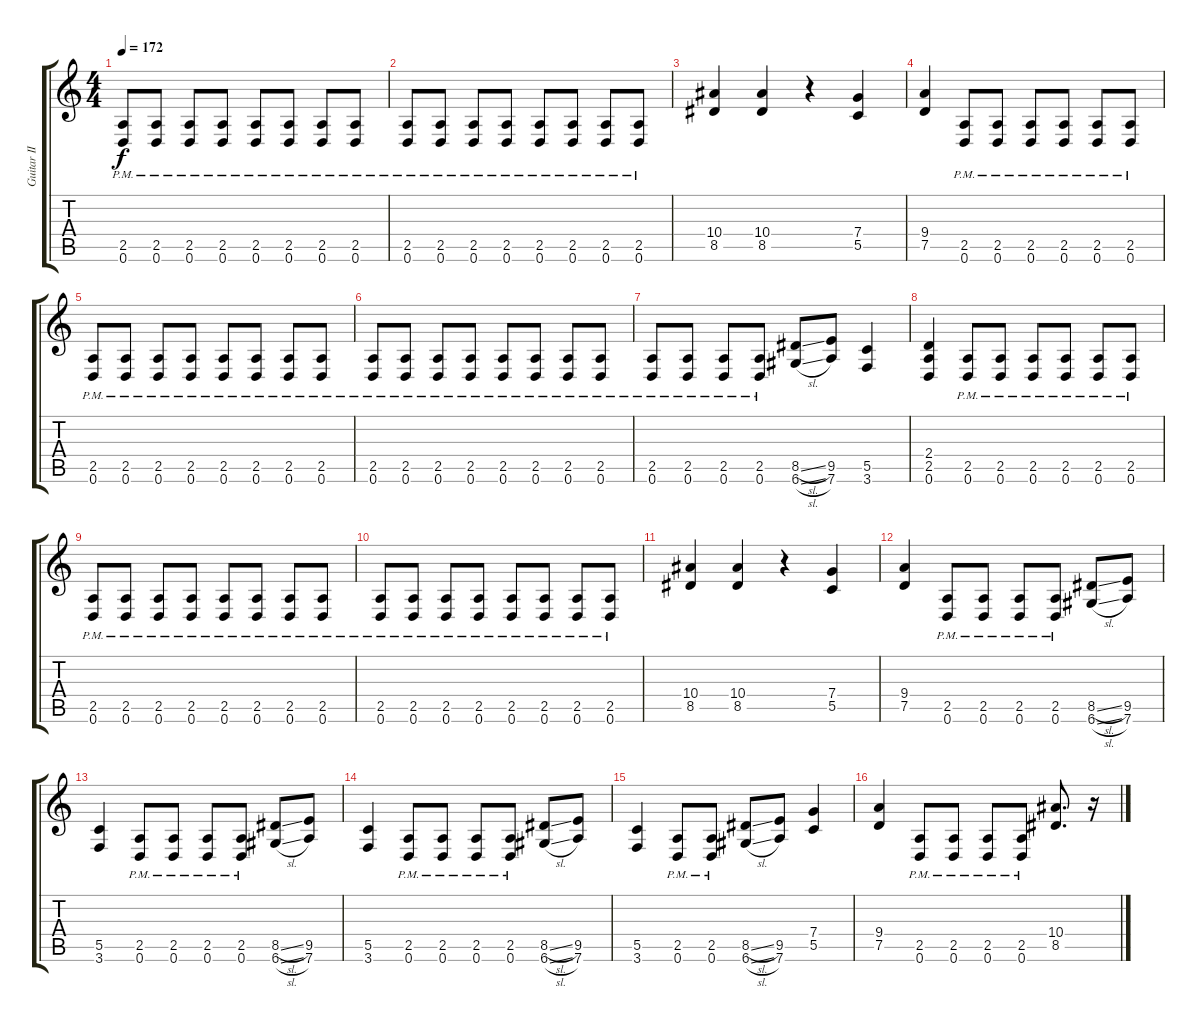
\track ("Guitar II" "Guitar II") {instrument distortionguitar}
\staff {score tabs}
\tuning (D4 A3 F3 C3 G2 D2) {hide}
\ts (4 4)
\tempo 172
\clef g2
\ks c
(2.5{pm} 0.6{pm}).8{dy f} (2.5{pm} 0.6{pm}).8 (2.5{pm} 0.6{pm}).8 (2.5{pm} 0.6{pm}).8 (2.5{pm} 0.6{pm}).8 (2.5{pm} 0.6{pm}).8 (2.5{pm} 0.6{pm}).8 (2.5{pm} 0.6{pm}).8 |
(2.5{pm} 0.6{pm}).8 (2.5{pm} 0.6{pm}).8 (2.5{pm} 0.6{pm}).8 (2.5{pm} 0.6{pm}).8 (2.5{pm} 0.6{pm}).8 (2.5{pm} 0.6{pm}).8 (2.5{pm} 0.6{pm}).8 (2.5{pm} 0.6{pm}).8 |
(10.4 8.5).4 (10.4 8.5).4 r.4 (7.4 5.5).4 |
(9.4 7.5).4 (2.5{pm} 0.6{pm}).8 (2.5{pm} 0.6{pm}).8 (2.5{pm} 0.6{pm}).8 (2.5{pm} 0.6{pm}).8 (2.5{pm} 0.6{pm}).8 (2.5{pm} 0.6{pm}).8 |
(2.5{pm} 0.6{pm}).8 (2.5{pm} 0.6{pm}).8 (2.5{pm} 0.6{pm}).8 (2.5{pm} 0.6{pm}).8 (2.5{pm} 0.6{pm}).8 (2.5{pm} 0.6{pm}).8 (2.5{pm} 0.6{pm}).8 (2.5{pm} 0.6{pm}).8 |
(2.5{pm} 0.6{pm}).8 (2.5{pm} 0.6{pm}).8 (2.5{pm} 0.6{pm}).8 (2.5{pm} 0.6{pm}).8 (2.5{pm} 0.6{pm}).8 (2.5{pm} 0.6{pm}).8 (2.5{pm} 0.6{pm}).8 (2.5{pm} 0.6{pm}).8 |
(2.5{pm} 0.6{pm}).8 (2.5{pm} 0.6{pm}).8 (2.5{pm} 0.6{pm}).8 (2.5{pm} 0.6{pm}).8 (8.5{sl} 6.6{sl}).8 (9.5 7.6).8 (5.5 3.6).4 |
(2.4 2.5 0.6).4 (2.5{pm} 0.6{pm}).8 (2.5{pm} 0.6{pm}).8 (2.5{pm} 0.6{pm}).8 (2.5{pm} 0.6{pm}).8 (2.5{pm} 0.6{pm}).8 (2.5{pm} 0.6{pm}).8 |
(2.5{pm} 0.6{pm}).8 (2.5{pm} 0.6{pm}).8 (2.5{pm} 0.6{pm}).8 (2.5{pm} 0.6{pm}).8 (2.5{pm} 0.6{pm}).8 (2.5{pm} 0.6{pm}).8 (2.5{pm} 0.6{pm}).8 (2.5{pm} 0.6{pm}).8 |
(2.5{pm} 0.6{pm}).8 (2.5{pm} 0.6{pm}).8 (2.5{pm} 0.6{pm}).8 (2.5{pm} 0.6{pm}).8 (2.5{pm} 0.6{pm}).8 (2.5{pm} 0.6{pm}).8 (2.5{pm} 0.6{pm}).8 (2.5{pm} 0.6{pm}).8 |
(10.4 8.5).4 (10.4 8.5).4 r.4 (7.4 5.5).4 |
(9.4 7.5).4 (2.5{pm} 0.6{pm}).8 (2.5{pm} 0.6{pm}).8 (2.5{pm} 0.6{pm}).8 (2.5{pm} 0.6{pm}).8 (8.5{sl} 6.6{sl}).8 (9.5 7.6).8 |
(5.5 3.6).4 (2.5{pm} 0.6{pm}).8 (2.5{pm} 0.6{pm}).8 (2.5{pm} 0.6{pm}).8 (2.5{pm} 0.6{pm}).8 (8.5{sl} 6.6{sl}).8 (9.5 7.6).8 |
(5.5 3.6).4 (2.5{pm} 0.6{pm}).8 (2.5{pm} 0.6{pm}).8 (2.5{pm} 0.6{pm}).8 (2.5{pm} 0.6{pm}).8 (8.5{sl} 6.6{sl}).8 (9.5 7.6).8 |
(5.5 3.6).4 (2.5{pm} 0.6{pm}).8 (2.5{pm} 0.6{pm}).8 (8.5{sl} 6.6{sl}).8 (9.5 7.6).8 (7.4 5.5).4 |
(9.4 7.5).4 (2.5{pm} 0.6{pm}).8 (2.5{pm} 0.6{pm}).8 (2.5{pm} 0.6{pm}).8 (2.5{pm} 0.6{pm}).8 (10.4 8.5).8{d} r.16
